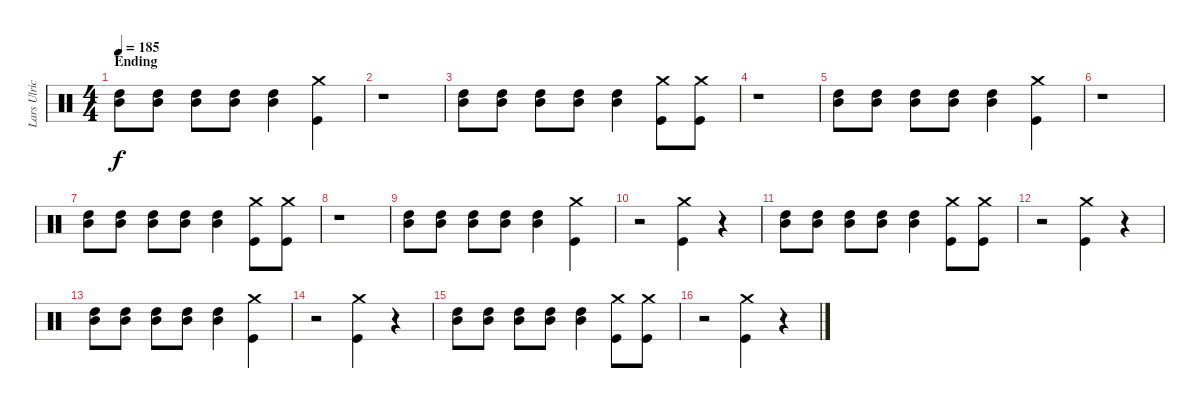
\track ("Lars Ulrich" "Lars Ulric") {instrument percussion}
\staff {score}
\articulation defaults
\ts (4 4)
\section ("" "Ending")
\tempo 185
\clef neutral
\ks c
("High Tom (hit)" "Mid Tom (hit)").8{dy f} ("High Tom (hit)" "Mid Tom (hit)").8 ("High Tom (hit)" "Mid Tom (hit)").8 ("High Tom (hit)" "Mid Tom (hit)").8 ("High Tom (hit)" "Mid Tom (hit)").4 ("Crash medium (hit)" "Kick (hit)").4 |
r.1 |
("High Tom (hit)" "Mid Tom (hit)").8 ("High Tom (hit)" "Mid Tom (hit)").8 ("High Tom (hit)" "Mid Tom (hit)").8 ("High Tom (hit)" "Mid Tom (hit)").8 ("High Tom (hit)" "Mid Tom (hit)").4 ("Crash medium (hit)" "Kick (hit)").8 ("Kick (hit)" "Crash medium (hit)").8 |
r.1 |
("High Tom (hit)" "Mid Tom (hit)").8 ("High Tom (hit)" "Mid Tom (hit)").8 ("High Tom (hit)" "Mid Tom (hit)").8 ("High Tom (hit)" "Mid Tom (hit)").8 ("High Tom (hit)" "Mid Tom (hit)").4 ("Crash medium (hit)" "Kick (hit)").4 |
r.1 |
("High Tom (hit)" "Mid Tom (hit)").8 ("High Tom (hit)" "Mid Tom (hit)").8 ("High Tom (hit)" "Mid Tom (hit)").8 ("High Tom (hit)" "Mid Tom (hit)").8 ("High Tom (hit)" "Mid Tom (hit)").4 ("Crash medium (hit)" "Kick (hit)").8 ("Kick (hit)" "Crash medium (hit)").8 |
r.1 |
("High Tom (hit)" "Mid Tom (hit)").8 ("High Tom (hit)" "Mid Tom (hit)").8 ("High Tom (hit)" "Mid Tom (hit)").8 ("High Tom (hit)" "Mid Tom (hit)").8 ("High Tom (hit)" "Mid Tom (hit)").4 ("Crash medium (hit)" "Kick (hit)").4 |
r.2 ("Kick (hit)" "Crash medium (hit)").4 r.4 |
("High Tom (hit)" "Mid Tom (hit)").8 ("High Tom (hit)" "Mid Tom (hit)").8 ("High Tom (hit)" "Mid Tom (hit)").8 ("High Tom (hit)" "Mid Tom (hit)").8 ("High Tom (hit)" "Mid Tom (hit)").4 ("Crash medium (hit)" "Kick (hit)").8 ("Kick (hit)" "Crash medium (hit)").8 |
r.2 ("Kick (hit)" "Crash medium (hit)").4 r.4 |
("High Tom (hit)" "Mid Tom (hit)").8 ("High Tom (hit)" "Mid Tom (hit)").8 ("High Tom (hit)" "Mid Tom (hit)").8 ("High Tom (hit)" "Mid Tom (hit)").8 ("High Tom (hit)" "Mid Tom (hit)").4 ("Crash medium (hit)" "Kick (hit)").4 |
r.2 ("Kick (hit)" "Crash medium (hit)").4 r.4 |
("High Tom (hit)" "Mid Tom (hit)").8 ("High Tom (hit)" "Mid Tom (hit)").8 ("High Tom (hit)" "Mid Tom (hit)").8 ("High Tom (hit)" "Mid Tom (hit)").8 ("High Tom (hit)" "Mid Tom (hit)").4 ("Crash medium (hit)" "Kick (hit)").8 ("Kick (hit)" "Crash medium (hit)").8 |
r.2 ("Kick (hit)" "Crash medium (hit)").4 r.4
